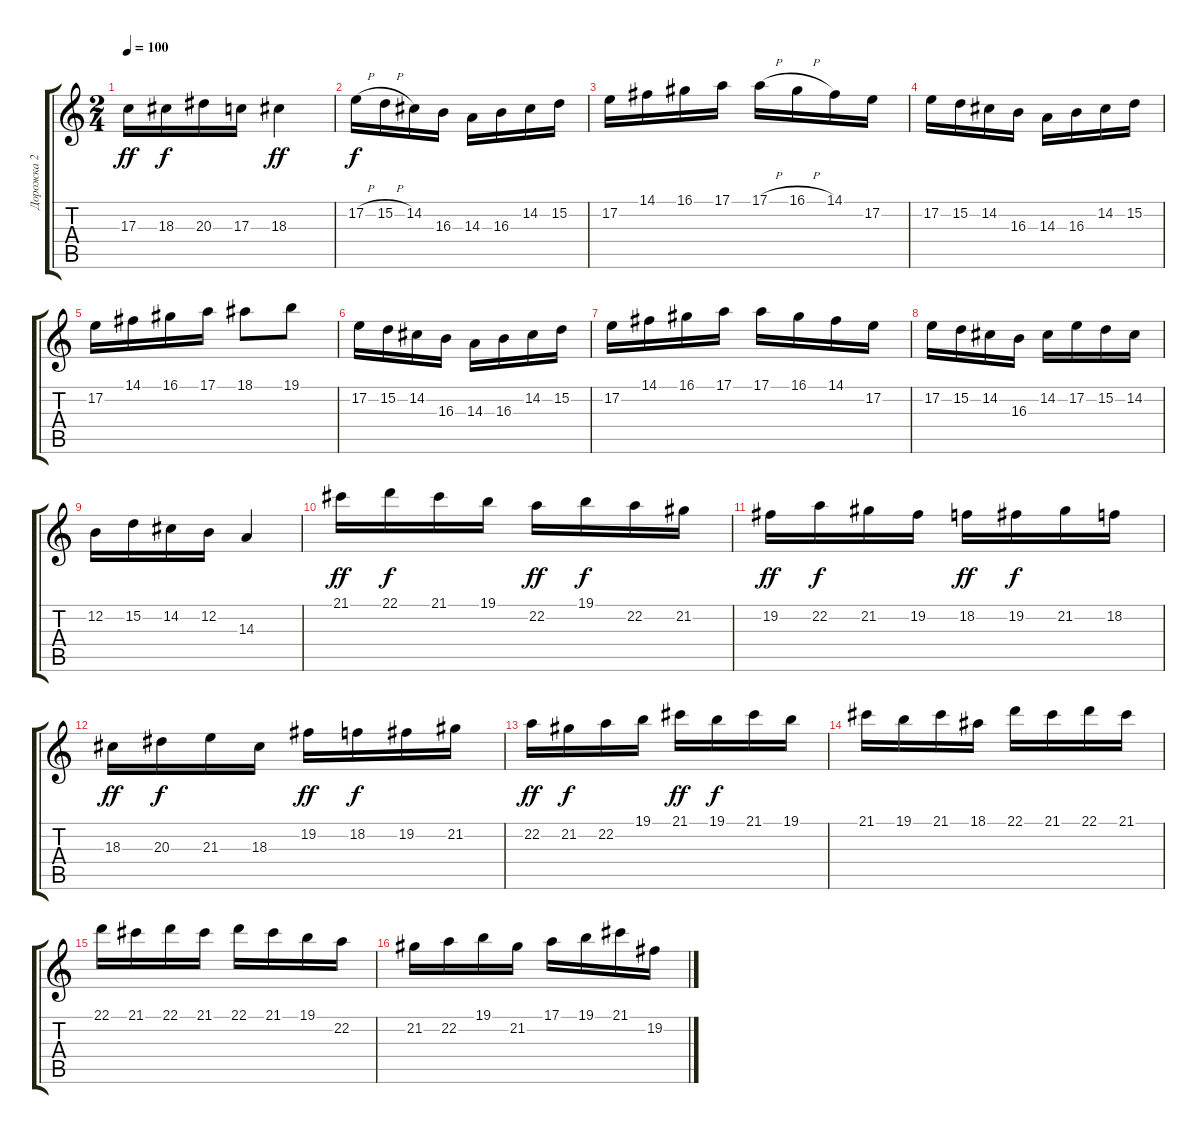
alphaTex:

\track ("Дорожка 2" "Дорожка 2") {instrument acousticgrandpiano}
\staff {score tabs}
\tuning (E4 B3 G3 D3 A2 E2) {hide}
\ts (2 4)
\tempo 100
\clef g2
\ks c
17.3.16{dy ff} 18.3.16{dy f} 20.3.16 17.3.16 18.3.4{dy ff} |
17.2{h}.16{dy f} 15.2{h}.16 14.2.16 16.3.16 14.3.16 16.3.16 14.2.16 15.2.16 |
17.2.16 14.1.16 16.1.16 17.1.16 17.1{h}.16 16.1{h}.16 14.1.16 17.2.16 |
17.2.16 15.2.16 14.2.16 16.3.16 14.3.16 16.3.16 14.2.16 15.2.16 |
17.2.16 14.1.16 16.1.16 17.1.16 18.1.8 19.1.8 |
17.2.16 15.2.16 14.2.16 16.3.16 14.3.16 16.3.16 14.2.16 15.2.16 |
17.2.16 14.1.16 16.1.16 17.1.16 17.1.16 16.1.16 14.1.16 17.2.16 |
17.2.16 15.2.16 14.2.16 16.3.16 14.2.16 17.2.16 15.2.16 14.2.16 |
12.2.16 15.2.16 14.2.16 12.2.16 14.3.4 |
21.1.16{dy ff} 22.1.16{dy f} 21.1.16 19.1.16 22.2.16{dy ff} 19.1.16{dy f} 22.2.16 21.2.16 |
19.2.16{dy ff} 22.2.16{dy f} 21.2.16 19.2.16 18.2.16{dy ff} 19.2.16{dy f} 21.2.16 18.2.16 |
18.3.16{dy ff} 20.3.16{dy f} 21.3.16 18.3.16 19.2.16{dy ff} 18.2.16{dy f} 19.2.16 21.2.16 |
22.2.16{dy ff} 21.2.16{dy f} 22.2.16 19.1.16 21.1.16{dy ff} 19.1.16{dy f} 21.1.16 19.1.16 |
21.1.16 19.1.16 21.1.16 18.1.16 22.1.16 21.1.16 22.1.16 21.1.16 |
22.1.16 21.1.16 22.1.16 21.1.16 22.1.16 21.1.16 19.1.16 22.2.16 |
21.2.16 22.2.16 19.1.16 21.2.16 17.1.16 19.1.16 21.1.16 19.2.16
